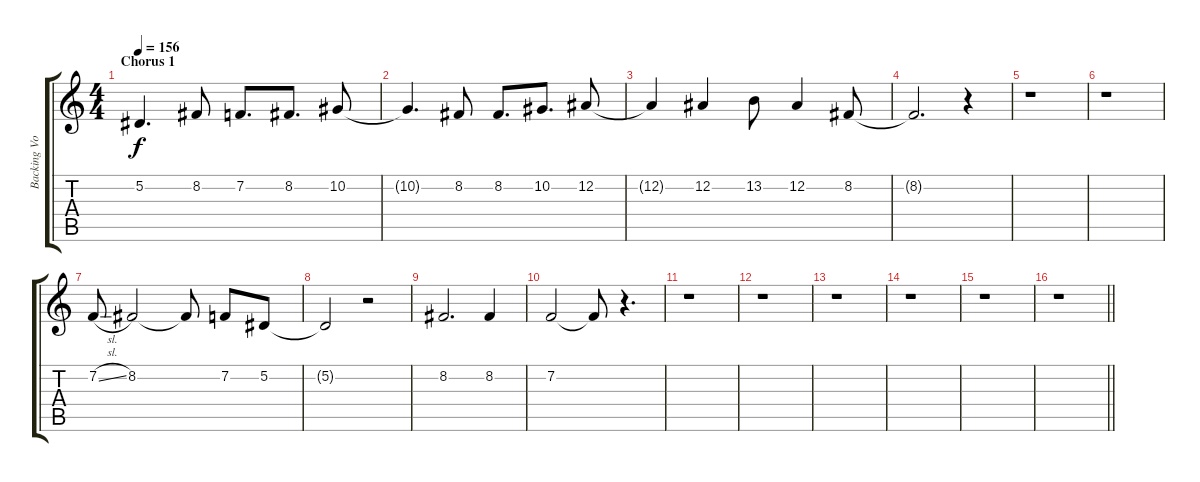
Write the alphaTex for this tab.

\track ("Backing Vocals" "Backing Vo") {instrument pad3polysynth}
\staff {score tabs}
\tuning (Eb4 Bb3 Gb3 Db3 Ab2 Eb2) {hide}
\ts (4 4)
\section ("" "Chorus 1")
\tempo 156
\clef g2
\ks c
5.2{t}.4{d dy f} 8.2.8 7.2.8{d} 8.2.8{d} 10.2.8 |
10.2{t}.4{d} 8.2.8 8.2.8{d} 10.2.8{d} 12.2.8 |
12.2{t}.4 12.2.4 13.2.8 12.2.4 8.2.8 |
8.2{t}.2{d} r.4 |
r.1 |
r.1 |
7.2{sl}.8 8.2.2 8.2{t}.8 7.2.8 5.2.8 |
5.2{t}.2 r.2 |
8.2.2{d} 8.2.4 |
7.2.2 7.2{t}.8 r.4{d} |
r.1 |
r.1 |
r.1 |
r.1 |
r.1 |
\barLineRight lightlight
r.1
